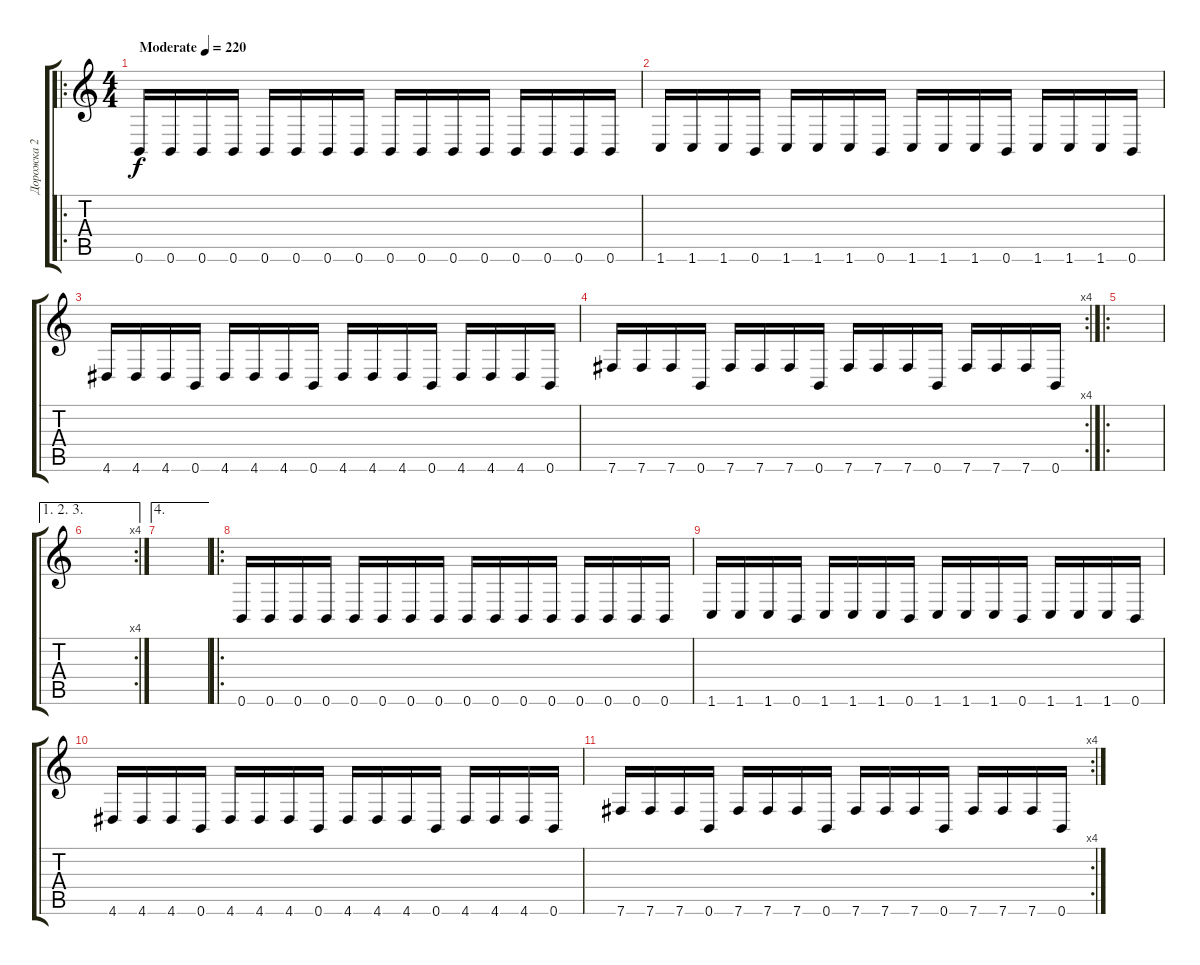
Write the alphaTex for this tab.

\track ("Дорожка 2" "Дорожка 2") {instrument overdrivenguitar}
\staff {score tabs}
\tuning (B3 Gb3 D3 A2 E2 B1) {hide}
\ro
\ts (4 4)
\tempo (220 "Moderate")
\clef g2
\ks c
0.6.16{dy f instrument overdrivenguitar} 0.6.16 0.6.16 0.6.16 0.6.16 0.6.16 0.6.16 0.6.16 0.6.16 0.6.16 0.6.16 0.6.16 0.6.16 0.6.16 0.6.16 0.6.16 |
1.6.16 1.6.16 1.6.16 0.6.16 1.6.16 1.6.16 1.6.16 0.6.16 1.6.16 1.6.16 1.6.16 0.6.16 1.6.16 1.6.16 1.6.16 0.6.16 |
4.6.16 4.6.16 4.6.16 0.6.16 4.6.16 4.6.16 4.6.16 0.6.16 4.6.16 4.6.16 4.6.16 0.6.16 4.6.16 4.6.16 4.6.16 0.6.16 |
\rc 4
7.6.16 7.6.16 7.6.16 0.6.16 7.6.16 7.6.16 7.6.16 0.6.16 7.6.16 7.6.16 7.6.16 0.6.16 7.6.16 7.6.16 7.6.16 0.6.16 |
\ro
|
\ae (1 2 3)
\rc 4
|
\ae 4
|
\ro
0.6.16 0.6.16 0.6.16 0.6.16 0.6.16 0.6.16 0.6.16 0.6.16 0.6.16 0.6.16 0.6.16 0.6.16 0.6.16 0.6.16 0.6.16 0.6.16 |
1.6.16 1.6.16 1.6.16 0.6.16 1.6.16 1.6.16 1.6.16 0.6.16 1.6.16 1.6.16 1.6.16 0.6.16 1.6.16 1.6.16 1.6.16 0.6.16 |
4.6.16 4.6.16 4.6.16 0.6.16 4.6.16 4.6.16 4.6.16 0.6.16 4.6.16 4.6.16 4.6.16 0.6.16 4.6.16 4.6.16 4.6.16 0.6.16 |
\rc 4
7.6.16 7.6.16 7.6.16 0.6.16 7.6.16 7.6.16 7.6.16 0.6.16 7.6.16 7.6.16 7.6.16 0.6.16 7.6.16 7.6.16 7.6.16 0.6.16
